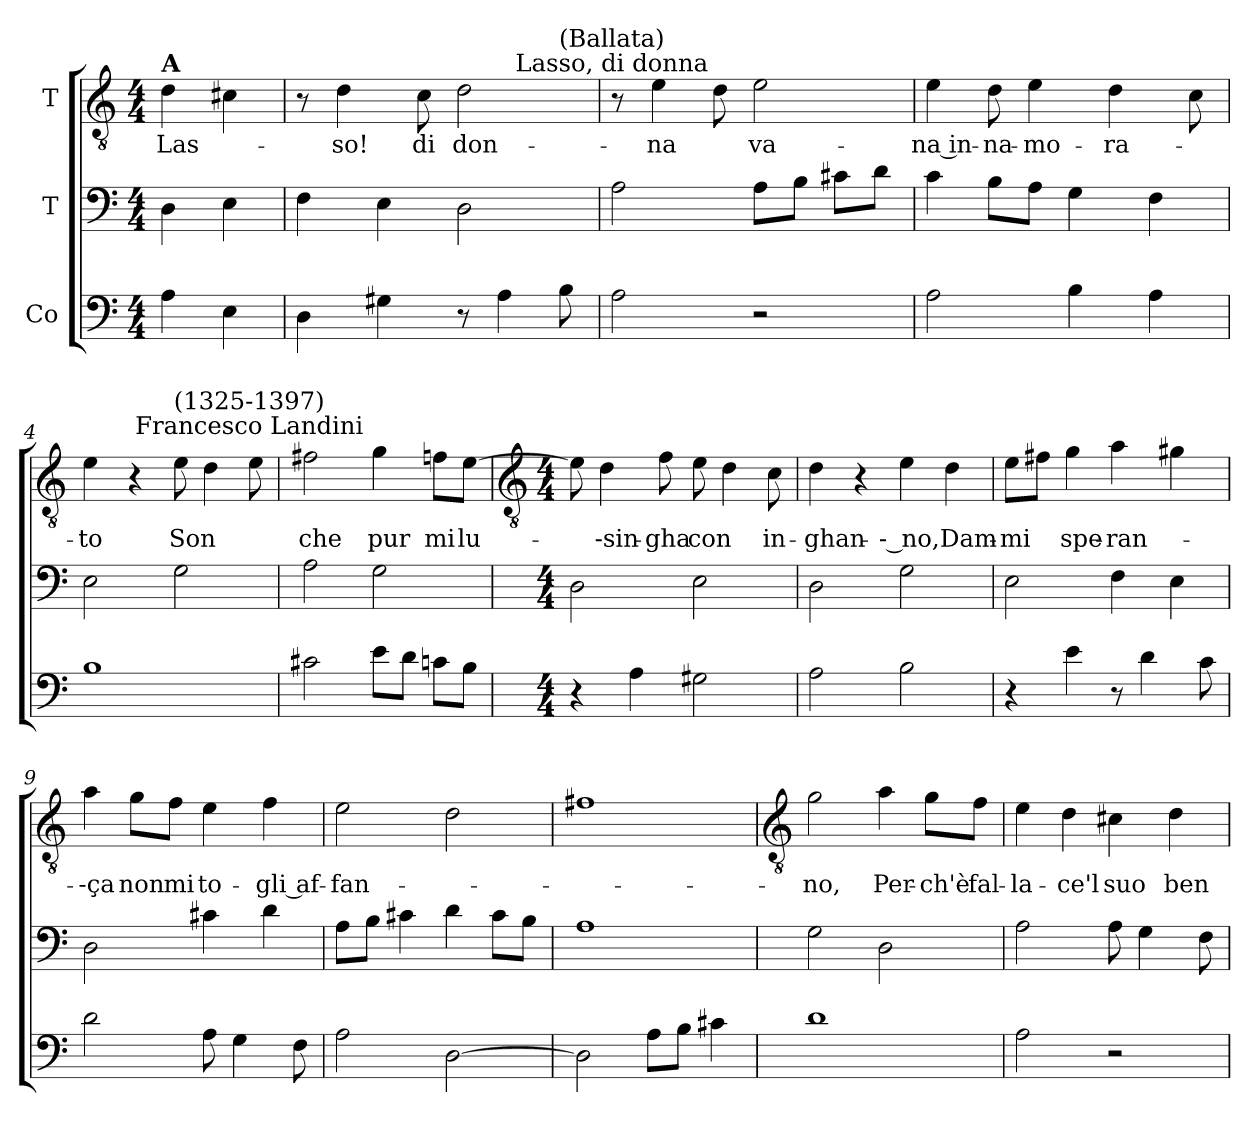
**kern	**kern	**kern	**text
*part3	*part2	*part1	*part1
*staff3	*staff2	*staff1	*staff1
*I"Co	*I"T	*I"T	*
*clefF4	*clefF4	*clefGv2	*
*k[]	*k[]	*k[]	*
*C:	*C:	*C:	*
*M4/4	*M4/4	*M4/4	*
=	=	=	=
!	!	!LO:TX:a:B:t=A	!
!	!	!	!LO:LY:b
4A	4D	4d	Las-
4E	4E	4c#X	.
=1	=1	=1	=1
4D	4F	8r	.
!	!	!	!LO:LY:b
.	.	4d	-so!
4G#X	4E	.	.
!	!	!	!LO:LY:b
.	.	8c	di
!	!	!	!LO:LY:b
8r	2D	2d	don-
4A	.	.	.
8B	.	.	.
=2	=2	=2	=2
!	!	!LO:TX:a:cj:t=Lasso, di donna	!
!	!	!LO:TX:a:cj:t=(Ballata)	!
2A	2A	8r	.
!	!	!	!LO:LY:b
.	.	4e	-na
.	.	8d	.
!	!	!	!LO:LY:b
2r	8A\L	2e	va-
.	8B\J	.	.
.	8c#X\L	.	.
.	8d\J	.	.
=3	=3	=3	=3
!	!	!	!LO:LY:b
2A	4c	4e	-na in-
!	!	!	!LO:LY:b
.	8B\L	8d	-na-
!	!	!	!LO:LY:b
.	8A\J	4e	-mo-
4B	4G	.	.
!	!	!	!LO:LY:b
.	.	4d	-ra-
4A	4F	.	.
.	.	8c	.
=4	=4	=4	=4
!	!	!	!LO:LY:b
1B	2E	4e	-to
.	.	4r	.
!	!	!	!LO:LY:b
.	2G	8e	Son
.	.	4d	.
!	!	!LO:TX:a:cj:t=Francesco Landini	!
!	!	!LO:TX:a:cj:t=(1325-1397)	!
.	.	8e	.
=5	=5	=5	=5
!	!	!	!LO:LY:b
2c#X	2A	2f#X	che
!	!	!	!LO:LY:b
8e\L	2G	4g	pur
8d\J	.	.	.
!	!	!	!LO:LY:b
8cn\L	.	8fn\L	mi
!	!	!	!LO:LY:b
8B\J	.	[8e\J	lu-
!!LO:LB:g=z
=6	=6	=6	=6
*	*	*clefGv2	*
*M4/4	*M4/4	*M4/4	*
4r	2D	8e]	.
!	!	!	!LO:LY:b
.	.	4d	--sin-
4A	.	.	.
!	!	!	!LO:LY:b
.	.	8f	-gha
!	!	!	!LO:LY:b
2G#X	2E	8e	con
.	.	4d	.
!	!	!	!LO:LY:b
.	.	8c	in-
=7	=7	=7	=7
!	!	!	!LO:LY:b
2A	2D	4d	-ghan-
.	.	4r	.
!	!	!	!LO:LY:b
2B	2G	4e	-- no,
!	!	!	!LO:LY:b
.	.	4d	Dam-
=8	=8	=8	=8
!	!	!	!LO:LY:b
4r	2E	8e\L	-mi
.	.	8f#X\J	.
!	!	!	!LO:LY:b
4e	.	4g	spe-
!	!	!	!LO:LY:b
8r	4F	4a	-ran-
4d	.	.	.
.	4E	4g#X	.
8c	.	.	.
=9	=9	=9	=9
!	!	!	!LO:LY:b
2d	2D	4a	--ça
!	!	!	!LO:LY:b
.	.	8g\L	non
!	!	!	!LO:LY:b
.	.	8f\J	mi
!	!	!	!LO:LY:b
8A	4c#X	4e	to-
4G	.	.	.
!	!	!	!LO:LY:b
.	4d	4f	-gli af-
8F	.	.	.
=10	=10	=10	=10
!	!	!	!LO:LY:b
2A	8A\L	2e	-fan-
.	8B\J	.	.
.	4c#X	.	.
[2D	4d	2d	.
.	8c#\L	.	.
.	8B\J	.	.
=11	=11	=11	=11
2D]	1A	1f#X	.
8A\L	.	.	.
8B\J	.	.	.
4c#X	.	.	.
!!LO:LB:g=z
=12	=12	=12	=12
*	*	*clefGv2	*
!	!	!	!LO:LY:b
1d	2G	2g	-no,
!	!	!	!LO:LY:b
.	2D	4a	Per-
!	!	!	!LO:LY:b
.	.	8g\L	-ch'è
!	!	!	!LO:LY:b
.	.	8f\J	fal-
=13	=13	=13	=13
!	!	!	!LO:LY:b
2A	2A	4e	-la-
!	!	!	!LO:LY:b
.	.	4d	-ce'l
!	!	!	!LO:LY:b
2r	8A	4c#X	suo
.	4G	.	.
!	!	!	!LO:LY:b
.	.	4d	ben
.	8F	.	.
=	=	=	=
*-	*-	*-	*-
